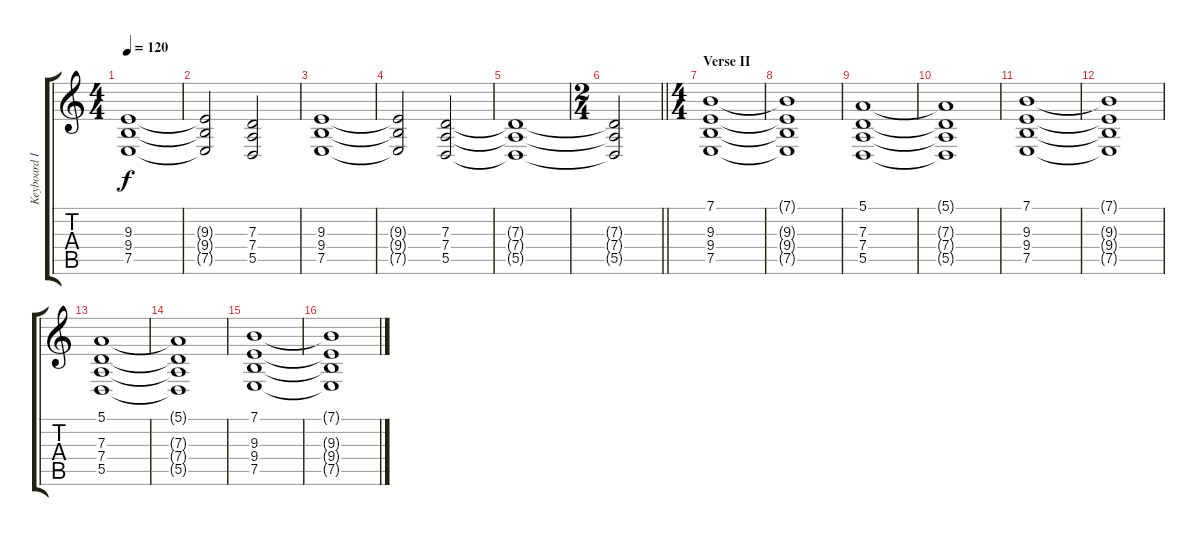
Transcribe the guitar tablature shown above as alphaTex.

\track ("Keyboard II" "Keyboard I") {instrument pad2warm}
\staff {score tabs}
\tuning (E4 B3 G3 D3 A2 E2) {hide}
\ts (4 4)
\tempo 120
\clef g2
\ks c
(9.3 9.4 7.5).1{dy f} |
(9.3{t} 9.4{t} 7.5{t}).2 (7.3 7.4 5.5).2 |
(9.3 9.4 7.5).1 |
(9.3{t} 9.4{t} 7.5{t}).2 (7.3 7.4 5.5).2 |
(7.3{t} 7.4{t} 5.5{t}).1 |
\ts (2 4)
\barLineRight lightlight
(7.3{t} 7.4{t} 5.5{t}).2 |
\ts (4 4)
\section ("" "Verse II")
(7.1 9.3 9.4 7.5).1 |
(7.1{t} 9.3{t} 9.4{t} 7.5{t}).1 |
(5.1 7.3 7.4 5.5).1 |
(5.1{t} 7.3{t} 7.4{t} 5.5{t}).1 |
(7.1 9.3 9.4 7.5).1 |
(7.1{t} 9.3{t} 9.4{t} 7.5{t}).1 |
(5.1 7.3 7.4 5.5).1 |
(5.1{t} 7.3{t} 7.4{t} 5.5{t}).1 |
(7.1 9.3 9.4 7.5).1 |
(7.1{t} 9.3{t} 9.4{t} 7.5{t}).1
